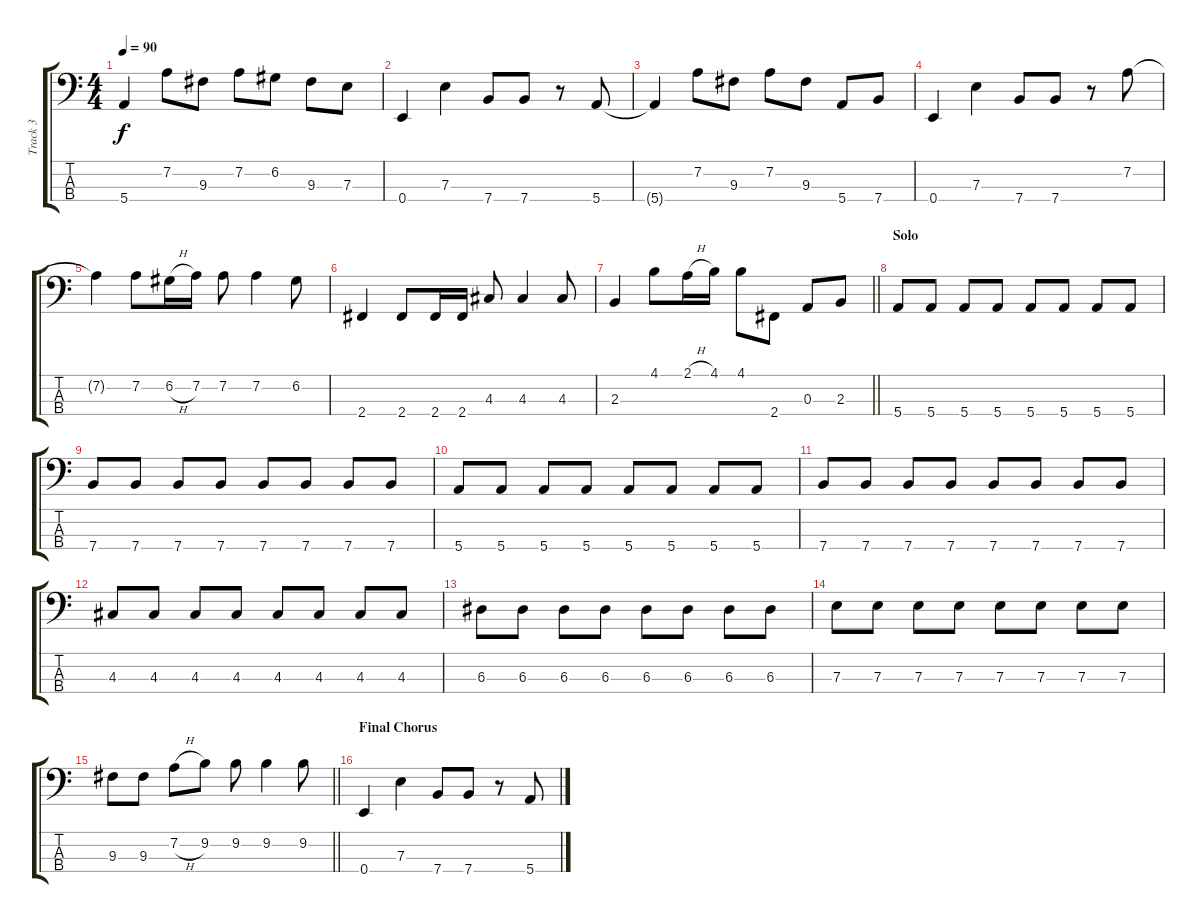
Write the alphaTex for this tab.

\track ("Track 3" "Track 3") {instrument electricbassfinger}
\staff {score tabs}
\tuning (G2 D2 A1 E1) {hide}
\ts (4 4)
\tempo 90
\clef f4
\ks c
5.4{t}.4{dy f} 7.2.8 9.3.8 7.2.8 6.2.8 9.3.8 7.3.8 |
0.4.4 7.3.4 7.4.8 7.4.8 r.8 5.4.8 |
5.4{t}.4 7.2.8 9.3.8 7.2.8 9.3.8 5.4.8 7.4.8 |
0.4.4 7.3.4 7.4.8 7.4.8 r.8 7.2.8 |
7.2{t}.4 7.2.8 6.2{h}.16 7.2.16 7.2.8 7.2.4 6.2.8 |
2.4.4 2.4.8 2.4.16 2.4.16 4.3.8 4.3.4 4.3.8 |
\barLineRight lightlight
2.3.4 4.1.8 2.1{h}.16 4.1.16 4.1.8 2.4.8 0.3.8 2.3.8 |
\section ("" "Solo")
5.4.8 5.4.8 5.4.8 5.4.8 5.4.8 5.4.8 5.4.8 5.4.8 |
7.4.8 7.4.8 7.4.8 7.4.8 7.4.8 7.4.8 7.4.8 7.4.8 |
5.4.8 5.4.8 5.4.8 5.4.8 5.4.8 5.4.8 5.4.8 5.4.8 |
7.4.8 7.4.8 7.4.8 7.4.8 7.4.8 7.4.8 7.4.8 7.4.8 |
4.3.8 4.3.8 4.3.8 4.3.8 4.3.8 4.3.8 4.3.8 4.3.8 |
6.3.8 6.3.8 6.3.8 6.3.8 6.3.8 6.3.8 6.3.8 6.3.8 |
7.3.8 7.3.8 7.3.8 7.3.8 7.3.8 7.3.8 7.3.8 7.3.8 |
\barLineRight lightlight
9.3.8 9.3.8 7.2{h}.8 9.2.8 9.2.8 9.2.4 9.2.8 |
\section ("" "Final Chorus")
0.4.4 7.3.4 7.4.8 7.4.8 r.8 5.4.8
